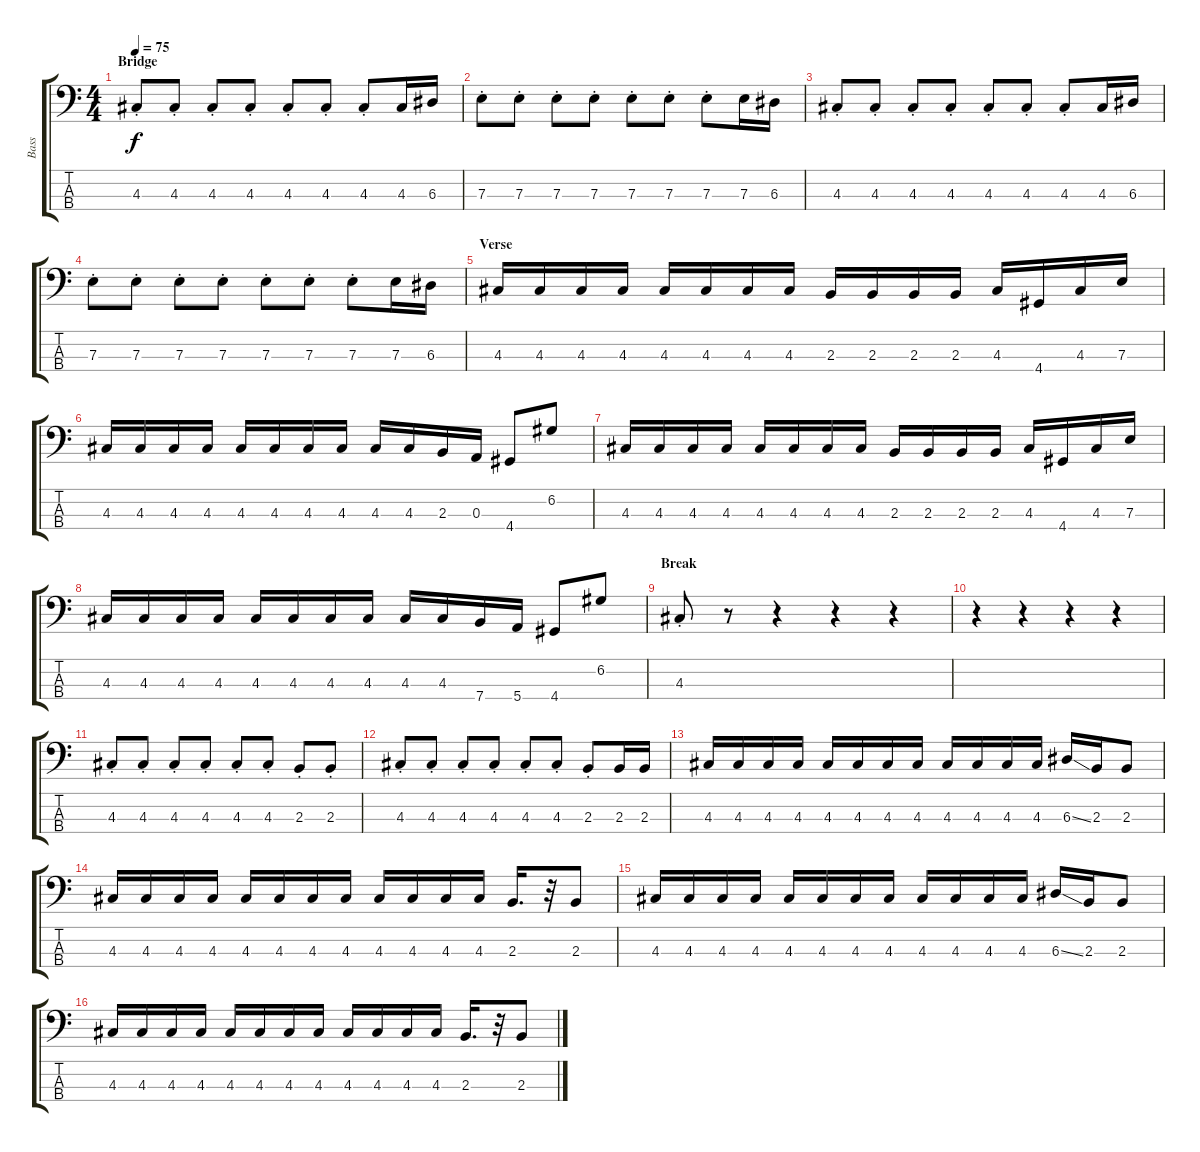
\track ("Bass" "Bass") {instrument electricbassfinger}
\staff {score tabs}
\tuning (G2 D2 A1 E1) {hide}
\ts (4 4)
\section ("" "Bridge")
\tempo 75
\clef f4
\ks c
4.3{st}.8{dy f} 4.3{st}.8 4.3{st}.8 4.3{st}.8 4.3{st}.8 4.3{st}.8 4.3{st}.8 4.3.16 6.3.16 |
7.3{st}.8 7.3{st}.8 7.3{st}.8 7.3{st}.8 7.3{st}.8 7.3{st}.8 7.3{st}.8 7.3.16 6.3.16 |
4.3{st}.8 4.3{st}.8 4.3{st}.8 4.3{st}.8 4.3{st}.8 4.3{st}.8 4.3{st}.8 4.3.16 6.3.16 |
7.3{st}.8 7.3{st}.8 7.3{st}.8 7.3{st}.8 7.3{st}.8 7.3{st}.8 7.3{st}.8 7.3.16 6.3.16 |
\section ("" "Verse")
4.3.16 4.3.16 4.3.16 4.3.16 4.3.16 4.3.16 4.3.16 4.3.16 2.3.16 2.3.16 2.3.16 2.3.16 4.3.16 4.4.16 4.3.16 7.3.16 |
4.3.16 4.3.16 4.3.16 4.3.16 4.3.16 4.3.16 4.3.16 4.3.16 4.3.16 4.3.16 2.3.16 0.3.16 4.4.8 6.2.8 |
4.3.16 4.3.16 4.3.16 4.3.16 4.3.16 4.3.16 4.3.16 4.3.16 2.3.16 2.3.16 2.3.16 2.3.16 4.3.16 4.4.16 4.3.16 7.3.16 |
4.3.16 4.3.16 4.3.16 4.3.16 4.3.16 4.3.16 4.3.16 4.3.16 4.3.16 4.3.16 7.4.16 5.4.16 4.4.8 6.2.8 |
\section ("" "Break")
4.3{st}.8 r.8 r.4 r.4 r.4 |
r.4 r.4 r.4 r.4 |
4.3{st}.8 4.3{st}.8 4.3{st}.8 4.3{st}.8 4.3{st}.8 4.3{st}.8 2.3{st}.8 2.3{st}.8 |
4.3{st}.8 4.3{st}.8 4.3{st}.8 4.3{st}.8 4.3{st}.8 4.3{st}.8 2.3{st}.8 2.3.16 2.3.16 |
4.3.16 4.3.16 4.3.16 4.3.16 4.3.16 4.3.16 4.3.16 4.3.16 4.3.16 4.3.16 4.3.16 4.3.16 6.3{ss}.16 2.3.16 2.3.8 |
4.3.16 4.3.16 4.3.16 4.3.16 4.3.16 4.3.16 4.3.16 4.3.16 4.3.16 4.3.16 4.3.16 4.3.16 2.3.16{d} r.32 2.3.8 |
4.3.16 4.3.16 4.3.16 4.3.16 4.3.16 4.3.16 4.3.16 4.3.16 4.3.16 4.3.16 4.3.16 4.3.16 6.3{ss}.16 2.3.16 2.3.8 |
4.3.16 4.3.16 4.3.16 4.3.16 4.3.16 4.3.16 4.3.16 4.3.16 4.3.16 4.3.16 4.3.16 4.3.16 2.3.16{d} r.32 2.3.8
